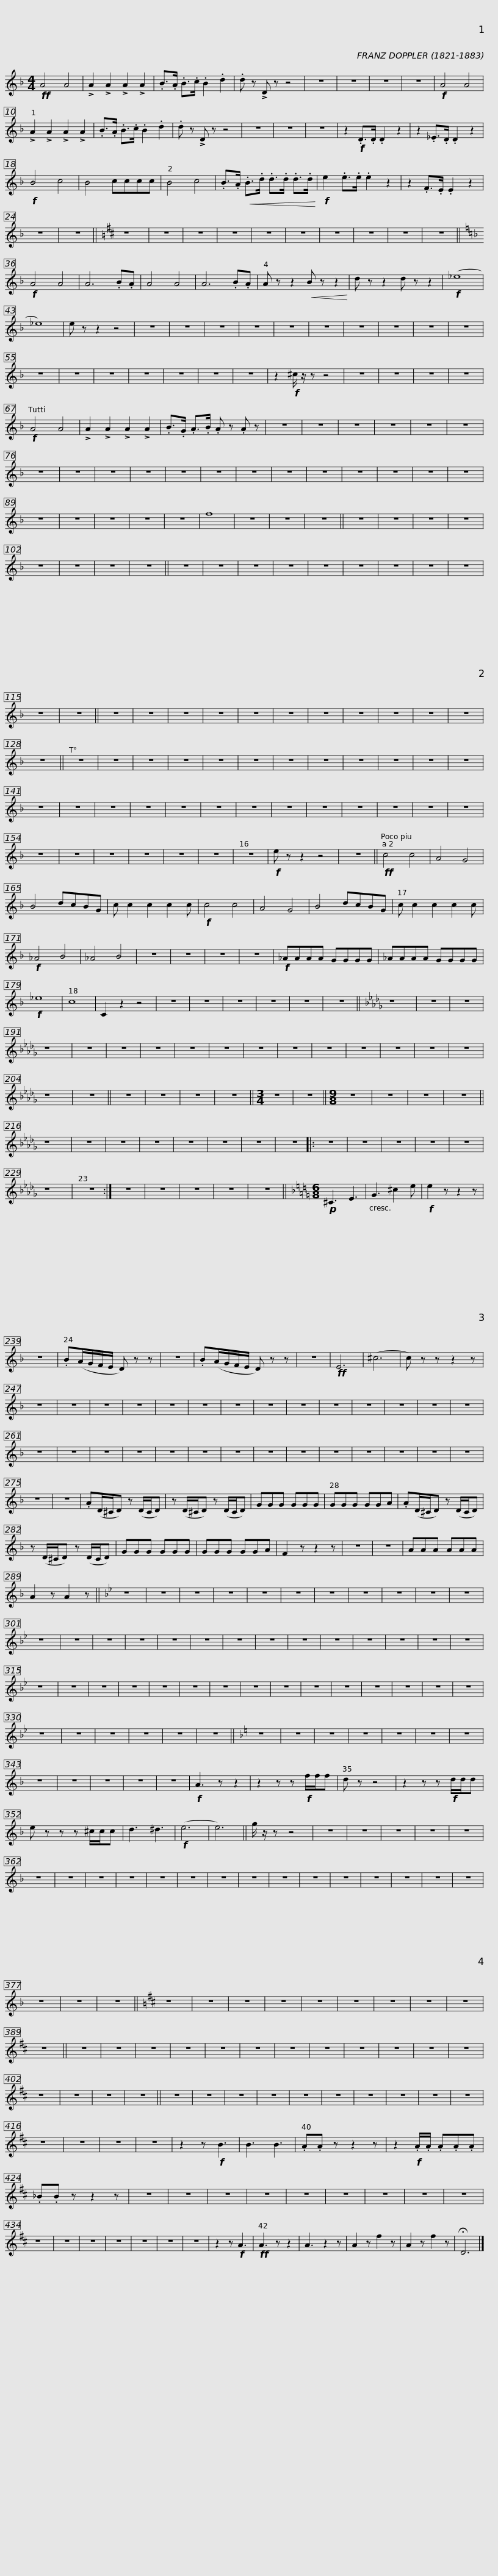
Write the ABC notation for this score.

X:1
L:1/8
M:4/4
I:linebreak $
K:F
V:1 treble
V:1
!ff! A4 A4 | !>!A2 !>!A2 !>!A2 !>!A2 | .B>.A .B>.c .B2 .d2 | .d z !>!D z z4 | z8 | %5
 z8 | z8 | z8 |!f! A4 A4 | !>!A2 !>!A2 !>!A2 !>!A2 | %10
 .B>.A .B>.c .B2 .d2 | .d z !>!D z z4 |$ z8 | z8 | z8 | %15
 z2!f! .D>.D .D2 z2 | z2 ._E>.D .D2 z2 |!f! B4 c4 | B4 cccc | B4 c4 | %20
 .B>.A!<(! .B>.d .d>.d .d>.d!<)! |!f! e2 .e>.e .e2 z2 |$ z2 .F>.E .E2 z2 | z8 | z8 || %25
[K:D] z8 | z8 | z8 | z8 | z8 | %30
 z8 | z8 | z8 | z8 | z8 || %35
[K:F]!f! A4 A4 | A6 .B.A | A4 A4 | A6 .B.A | A z z2!<(! B z z2!<)! | %40
 d z z2 d z z2 |!f! (_e8 |$ _e8) | e z z2 z4 | z8 | %45
 z8 | z8 | z8 | z8 | z8 | %50
 z8 | z8 | z8 | z8 | z8 | %55
 z8 | z8 | z8 | z8 | z8 | %60
 z8 | z2!f! ^c/ z/ z z4 | z8 | z8 | z8 | %65
 z8 |!f! A4 A4 | !>!A2 !>!A2 !>!A2 !>!A2 | .B>.G .A>.B .A z .A z | z8 | %70
 z8 | z8 | z8 | z8 | z8 | %75
 z8 | z8 | z8 | z8 |$ z8 | %80
 z8 | z8 | z8 | z8 | z8 | %85
 z8 | z8 | z8 | z8 | z8 | %90
 z8 | z8 | z8 | f8 | z8 | %95
 z8 | z8 || z8 | z8 | z8 | %100
 z8 | z8 | z8 | z8 | z8 || %105
 z8 | z8 | z8 | z8 | z8 | %110
 z8 | z8 | z8 | z8 | z8 | %115
 z8 || z8 | z8 | z8 | z8 | %120
 z8 | z8 | z8 | z8 | z8 | %125
 z8 | z8 | z8 || z8 | z8 | %130
 z8 | z8 | z8 | z8 | z8 | %135
 z8 | z8 | z8 | z8 | z8 | %140
 z8 | z8 | z8 | z8 | z8 | %145
 z8 | z8 | z8 | z8 | z8 | %150
 z8 | z8 | z8 | z8 | z8 | %155
 z8 | z8 | z8 | z8 |$ z8 | %160
!f! e z z2 z4 | z8 ||!ff! c4 c4 | A4 G4 | B4 dcBG | %165
 c c2 c2 c2 c |!f! c4 c4 | A4 G4 | B4 dcBG | c c2 c2 c2 c | %170
!f! _A4 B4 |$ _A4 B4 | z8 | z8 | z8 | %175
 z8 |!f! _AAAA GGGG | _AAAA GGGG |!f! _e8 | c8 | %180
 C2 z2 z4 | z8 | z8 | z8 | z8 | %185
 z8 | z8 ||[K:Db] z8 | z8 | z8 | %190
 z8 | z8 | z8 | z8 | z8 | %195
 z8 | z8 | z8 | z8 |$ z8 | %200
 z8 | z8 | z8 | z8 | z8 || %205
 z8 | z8 | z8 | z8 ||[M:3/4] z6 | %210
 z6 ||[M:9/8] z9 | z9 | z9 | z9 || %215
 z9 | z9 | z9 | z9 | z9 | %220
 z9 | z9 | z9 |: z9 | z9 | %225
 z9 | z9 | z9 | z9 | z9 :| %230
 z9 | z9 | z9 | z9 | z9 || %235
[K:F][M:6/8]!p! ^C3 E3 | G3 ^c2 e |$!f! e2 z z2 z | z6 | .B(A/G/F/E/ D) z z | %240
 z6 | .B(A/G/F/E/ D) z z | z6 |!ff! E6 | (^c6 | %245
 c) z z z2 z | z6 | z6 | z6 | z6 | %250
 z6 | z6 | z6 | z6 | z6 | %255
 z6 | z6 | z6 | z6 |$ z6 | %260
 z6 | z6 | z6 | z6 | z6 | %265
 z6 | z6 | z6 | z6 | z6 | %270
 z6 | z6 | z6 | z6 | z6 | %275
 z6 | .A(D/^C/D) z (D/C/D) | z (D/^C/D) z (D/C/D) | GGG GGG | GGG GGA | %280
 .A(D/^C/D) z (D/C/D) |$ z (D/^C/D) z (D/C/D) | GGG GGG | GGG GGA | F2 z z2 z | %285
 z6 | z6 | AAA AAA | A2 z A2 z ||[K:Bb] z6 | %290
 z6 | z6 | z6 | z6 | z6 | %295
 z6 | z6 | z6 | z6 | z6 | %300
 z6 | z6 | z6 | z6 | z6 | %305
 z6 | z6 | z6 | z6 |$ z6 | %310
 z6 | z6 | z6 | z6 | z6 | %315
 z6 | z6 | z6 | z6 | z6 | %320
 z6 | z6 | z6 | z6 | z6 | %325
 z6 | z6 | z6 | z6 | z6 | %330
 z6 | z6 | z6 | z6 | z6 || %335
[K:F] z6 | z6 | z6 | z6 | z6 | %340
 z6 | z6 | z6 | z6 | z6 | %345
 z6 | z6 |!f! A3 z z2 | z2 z z!f! f/f/f | d z z4 | %350
 z2 z z!f! d/d/d | e z z z ^c/c/c |$ d3 ^d3 |!f! (e6 | e6) || %355
 g/ z/ z z4 | z6 | z6 | z6 | z6 | %360
 z6 | z6 | z6 | z6 | z6 | %365
 z6 | z6 | z6 | z6 | z6 | %370
 z6 | z6 | z6 | z6 | z6 | %375
 z6 | z6 | z6 | z6 ||[K:D] z6 | %380
 z6 | z6 | z6 | z6 | z6 | %385
 z6 | z6 | z6 | z6 || z6 | %390
 z6 | z6 | z6 | z6 | z6 | %395
 z6 | z6 | z6 | z6 | z6 | %400
 z6 | z6 | z6 | z6 | z6 || %405
 z6 | z6 | z6 | z6 | z6 | %410
 z6 | z6 | z6 | z6 | z6 | %415
 z6 | z6 | z6 | z6 | z2 z!f! B3 |$ %420
 B3 B3 | .A.A z z2 z | z2!f! .A/.A/ .A.A.A | ._B.B z z2 z | z6 | %425
 z6 | z6 | z6 | z6 | z6 | %430
 z6 | z6 | z6 | z6 | z6 | %435
 z6 | z6 | z6 | z6 | z6 | %440
 z2 z!f! A3 |!ff! A3 z z2 | A3 z2 z | A2 z f2 z | A2 z f2 z |$ %445
 !fermata!D6 |] %446
